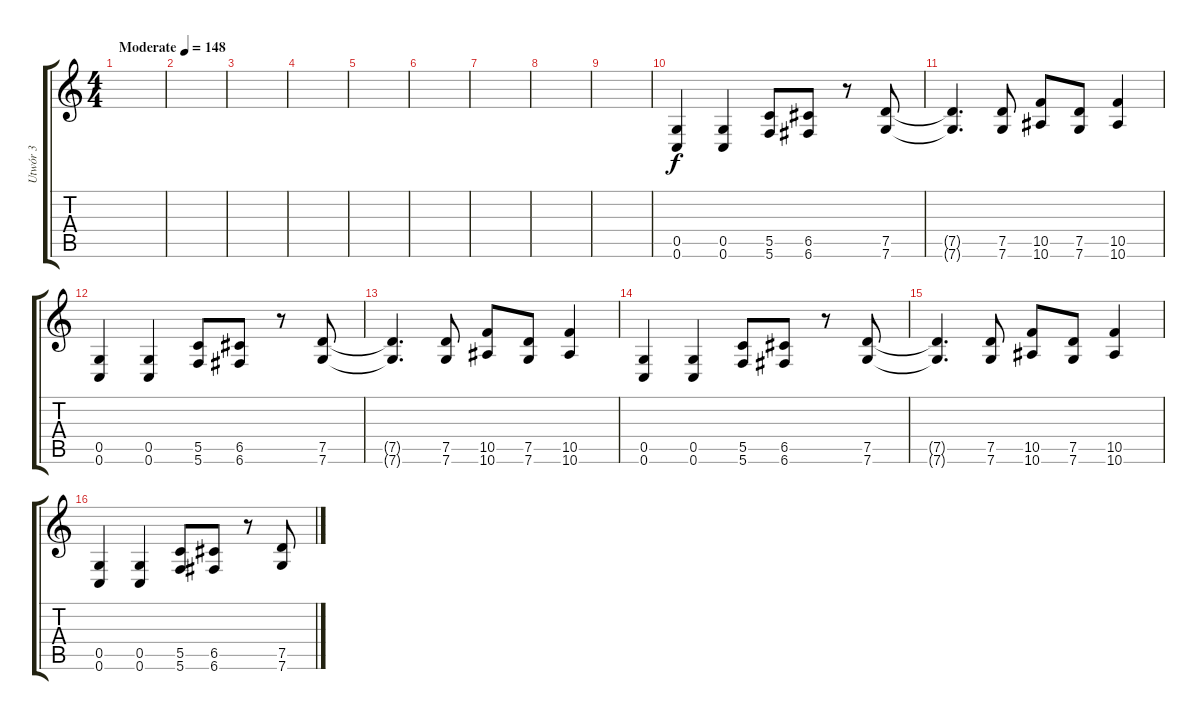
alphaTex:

\track ("Utwór 3" "Utwór 3") {instrument distortionguitar}
\staff {score tabs}
\tuning (D4 A3 F3 C3 G2 C2) {hide}
\ts (4 4)
\tempo (148 "Moderate")
\clef g2
\ks c
|
|
|
|
|
|
|
|
|
(0.5 0.6).4 (0.5 0.6).4 (5.5 5.6).8 (6.5 6.6).8 r.8 (7.5 7.6).8 |
(7.5{t} 7.6{t}).4{d} (7.5 7.6).8 (10.5 10.6).8 (7.5 7.6).8 (10.5 10.6).4 |
(0.5 0.6).4 (0.5 0.6).4 (5.5 5.6).8 (6.5 6.6).8 r.8 (7.5 7.6).8 |
(7.5{t} 7.6{t}).4{d} (7.5 7.6).8 (10.5 10.6).8 (7.5 7.6).8 (10.5 10.6).4 |
(0.5 0.6).4 (0.5 0.6).4 (5.5 5.6).8 (6.5 6.6).8 r.8 (7.5 7.6).8 |
(7.5{t} 7.6{t}).4{d} (7.5 7.6).8 (10.5 10.6).8 (7.5 7.6).8 (10.5 10.6).4 |
(0.5 0.6).4 (0.5 0.6).4 (5.5 5.6).8 (6.5 6.6).8 r.8 (7.5 7.6).8
